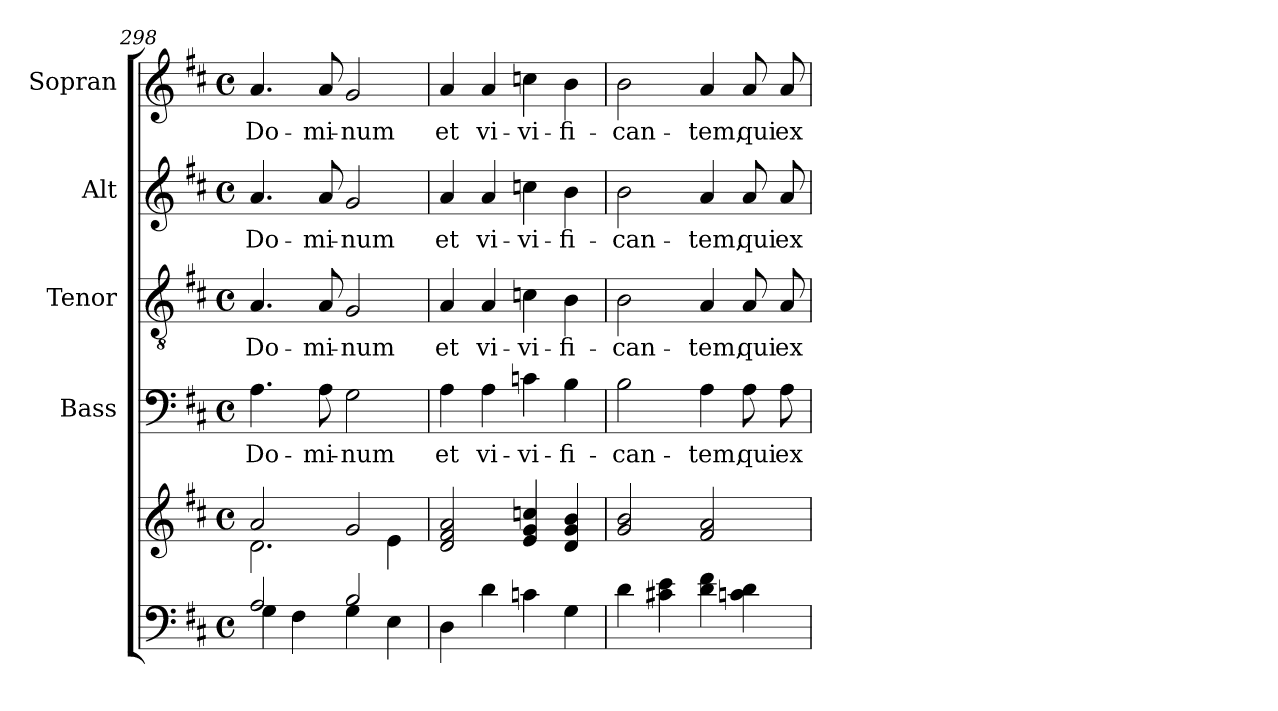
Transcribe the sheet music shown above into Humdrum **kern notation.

**kern	**kern	**kern	**text	**kern	**text	**kern	**text	**kern	**text
*part5	*part5	*part4	*part4	*part3	*part3	*part2	*part2	*part1	*part1
*staff6	*staff5	*staff4	*staff4	*staff3	*staff3	*staff2	*staff2	*staff1	*staff1
*	*	*I"Bass	*	*I"Tenor	*	*I"Alt	*	*I"Sopran	*
*	*	*I'B.	*	*I'T.	*	*I'A.	*	*I'S.	*
*clefF4	*clefG2	*clefF4	*	*clefGv2	*	*clefG2	*	*clefG2	*
*k[f#c#]	*k[f#c#]	*k[f#c#]	*	*k[f#c#]	*	*k[f#c#]	*	*k[f#c#]	*
*D:	*D:	*D:	*	*D:	*	*D:	*	*D:	*
*M4/4	*M4/4	*M4/4	*	*M4/4	*	*M4/4	*	*M4/4	*
*met(c)	*met(c)	*met(c)	*	*met(c)	*	*met(c)	*	*met(c)	*
=298	=298	=298	=298	=298	=298	=298	=298	=298	=298
*^	*^	*	*	*	*	*	*	*	*
!	!	!	!	!	!LO:LY:b	!	!LO:LY:b	!	!LO:LY:b	!	!LO:LY:b
2A/	4G\	2a/	2.d\	4.A\	Do-	4.A/	Do-	4.a/	Do-	4.a/	Do-
.	4F#\	.	.	.	.	.	.	.	.	.	.
!	!	!	!	!	!LO:LY:b	!	!LO:LY:b	!	!LO:LY:b	!	!LO:LY:b
.	.	.	.	8A\	-mi-	8A/	-mi-	8a/	-mi-	8a/	-mi-
!	!	!	!	!	!LO:LY:b	!	!LO:LY:b	!	!LO:LY:b	!	!LO:LY:b
2B/	4G\	2g/	.	2G\	-num	2G/	-num	2g/	-num	2g/	-num
.	4E\	.	4e\	.	.	.	.	.	.	.	.
!!LO:LB:g=z
=299	=299	=299	=299	=299	=299	=299	=299	=299	=299	=299	=299
!	!	!	!	!	!LO:LY:b	!	!LO:LY:b	!	!LO:LY:b	!	!LO:LY:b
*v	*v	*	*	*	*	*	*	*	*	*	*
*	*v	*v	*	*	*	*	*	*	*	*
4D\	2d/ 2f#/ 2a/	4A\	et	4A/	et	4a/	et	4a/	et
!	!	!	!LO:LY:b	!	!LO:LY:b	!	!LO:LY:b	!	!LO:LY:b
4d\	.	4A\	vi-	4A/	vi-	4a/	vi-	4a/	vi-
!	!	!	!LO:LY:b	!	!LO:LY:b	!	!LO:LY:b	!	!LO:LY:b
4cn\	4e/ 4g/ 4ccn/	4cn\	-vi-	4cn\	-vi-	4ccn\	-vi-	4ccn\	-vi-
!	!	!	!LO:LY:b	!	!LO:LY:b	!	!LO:LY:b	!	!LO:LY:b
4G\	4d/ 4g/ 4b/	4B\	-fi-	4B\	-fi-	4b\	-fi-	4b\	-fi-
=300	=300	=300	=300	=300	=300	=300	=300	=300	=300
!	!	!	!LO:LY:b	!	!LO:LY:b	!	!LO:LY:b	!	!LO:LY:b
4d\	2g/ 2b/	2B\	-can-	2B\	-can-	2b\	-can-	2b\	-can-
4c#X\ 4e\	.	.	.	.	.	.	.	.	.
!	!	!	!LO:LY:b	!	!LO:LY:b	!	!LO:LY:b	!	!LO:LY:b
4d\ 4f#\	2f#/ 2a/	4A\	-tem,	4A/	-tem,	4a/	-tem,	4a/	-tem,
!	!	!	!LO:LY:b	!	!LO:LY:b	!	!LO:LY:b	!	!LO:LY:b
4cn\ 4d\	.	8A\	qui	8A/	qui	8a/	qui	8a/	qui
!	!	!	!LO:LY:b	!	!LO:LY:b	!	!LO:LY:b	!	!LO:LY:b
.	.	8A\	ex	8A/	ex	8a/	ex	8a/	ex
=	=	=	=	=	=	=	=	=	=
*-	*-	*-	*-	*-	*-	*-	*-	*-	*-
